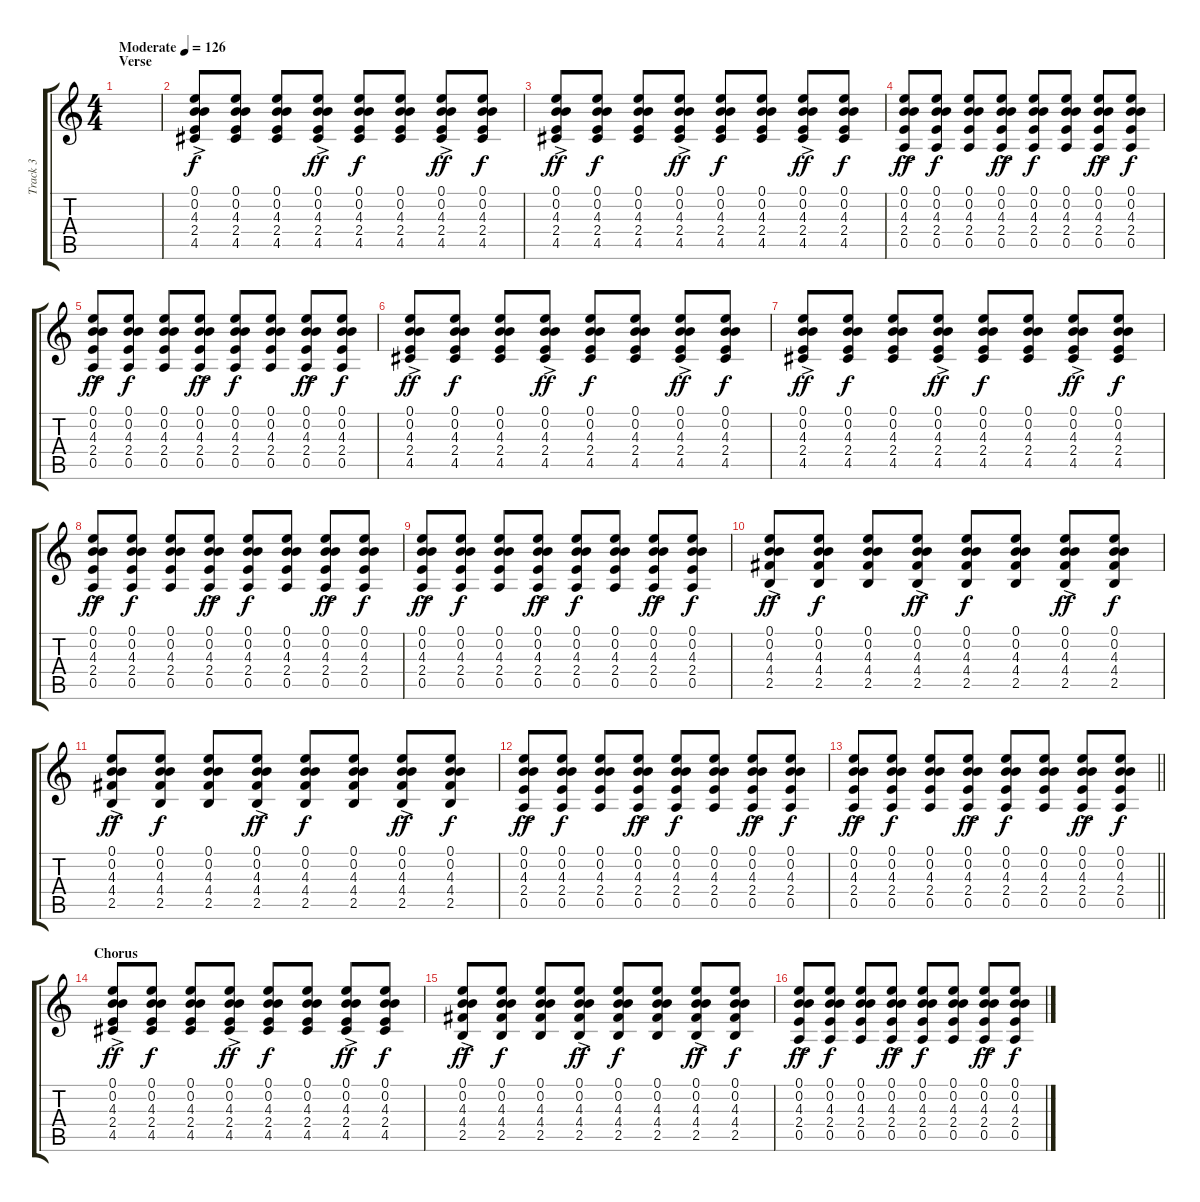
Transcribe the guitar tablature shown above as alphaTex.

\track ("Track 3" "Track 3") {instrument acousticguitarsteel}
\staff {score tabs}
\tuning (E4 B3 G3 D3 A2 E2) {hide}
\ts (4 4)
\section ("" "Verse")
\tempo (126 "Moderate")
\clef g2
\ks c
|
(0.1{ac} 0.2{ac} 4.3{ac} 2.4{ac} 4.5{ac}).8 (0.1 0.2 4.3 2.4 4.5).8{dy f} (0.1 0.2 4.3 2.4 4.5).8 (0.1{ac} 0.2{ac} 4.3{ac} 2.4{ac} 4.5{ac}).8{dy ff} (0.1 0.2 4.3 2.4 4.5).8{dy f} (0.1 0.2 4.3 2.4 4.5).8 (0.1{ac} 0.2{ac} 4.3{ac} 2.4{ac} 4.5{ac}).8{dy ff} (0.1 0.2 4.3 2.4 4.5).8{dy f} |
(0.1{ac} 0.2{ac} 4.3{ac} 2.4{ac} 4.5{ac}).8{dy ff} (0.1 0.2 4.3 2.4 4.5).8{dy f} (0.1 0.2 4.3 2.4 4.5).8 (0.1{ac} 0.2{ac} 4.3{ac} 2.4{ac} 4.5{ac}).8{dy ff} (0.1 0.2 4.3 2.4 4.5).8{dy f} (0.1 0.2 4.3 2.4 4.5).8 (0.1{ac} 0.2{ac} 4.3{ac} 2.4{ac} 4.5{ac}).8{dy ff} (0.1 0.2 4.3 2.4 4.5).8{dy f} |
(0.1{ac} 0.2{ac} 4.3{ac} 2.4{ac} 0.5{ac}).8{dy ff} (0.1 0.2 4.3 2.4 0.5).8{dy f} (0.1 0.2 4.3 2.4 0.5).8 (0.1{ac} 0.2{ac} 4.3{ac} 2.4{ac} 0.5{ac}).8{dy ff} (0.1 0.2 4.3 2.4 0.5).8{dy f} (0.1 0.2 4.3 2.4 0.5).8 (0.1{ac} 0.2{ac} 4.3{ac} 2.4{ac} 0.5{ac}).8{dy ff} (0.1 0.2 4.3 2.4 0.5).8{dy f} |
(0.1{ac} 0.2{ac} 4.3{ac} 2.4{ac} 0.5{ac}).8{dy ff} (0.1 0.2 4.3 2.4 0.5).8{dy f} (0.1 0.2 4.3 2.4 0.5).8 (0.1{ac} 0.2{ac} 4.3{ac} 2.4{ac} 0.5{ac}).8{dy ff} (0.1 0.2 4.3 2.4 0.5).8{dy f} (0.1 0.2 4.3 2.4 0.5).8 (0.1{ac} 0.2{ac} 4.3{ac} 2.4{ac} 0.5{ac}).8{dy ff} (0.1 0.2 4.3 2.4 0.5).8{dy f} |
(0.1{ac} 0.2{ac} 4.3{ac} 2.4{ac} 4.5{ac}).8{dy ff} (0.1 0.2 4.3 2.4 4.5).8{dy f} (0.1 0.2 4.3 2.4 4.5).8 (0.1{ac} 0.2{ac} 4.3{ac} 2.4{ac} 4.5{ac}).8{dy ff} (0.1 0.2 4.3 2.4 4.5).8{dy f} (0.1 0.2 4.3 2.4 4.5).8 (0.1{ac} 0.2{ac} 4.3{ac} 2.4{ac} 4.5{ac}).8{dy ff} (0.1 0.2 4.3 2.4 4.5).8{dy f} |
(0.1{ac} 0.2{ac} 4.3{ac} 2.4{ac} 4.5{ac}).8{dy ff} (0.1 0.2 4.3 2.4 4.5).8{dy f} (0.1 0.2 4.3 2.4 4.5).8 (0.1{ac} 0.2{ac} 4.3{ac} 2.4{ac} 4.5{ac}).8{dy ff} (0.1 0.2 4.3 2.4 4.5).8{dy f} (0.1 0.2 4.3 2.4 4.5).8 (0.1{ac} 0.2{ac} 4.3{ac} 2.4{ac} 4.5{ac}).8{dy ff} (0.1 0.2 4.3 2.4 4.5).8{dy f} |
(0.1{ac} 0.2{ac} 4.3{ac} 2.4{ac} 0.5{ac}).8{dy ff} (0.1 0.2 4.3 2.4 0.5).8{dy f} (0.1 0.2 4.3 2.4 0.5).8 (0.1{ac} 0.2{ac} 4.3{ac} 2.4{ac} 0.5{ac}).8{dy ff} (0.1 0.2 4.3 2.4 0.5).8{dy f} (0.1 0.2 4.3 2.4 0.5).8 (0.1{ac} 0.2{ac} 4.3{ac} 2.4{ac} 0.5{ac}).8{dy ff} (0.1 0.2 4.3 2.4 0.5).8{dy f} |
(0.1{ac} 0.2{ac} 4.3{ac} 2.4{ac} 0.5{ac}).8{dy ff} (0.1 0.2 4.3 2.4 0.5).8{dy f} (0.1 0.2 4.3 2.4 0.5).8 (0.1{ac} 0.2{ac} 4.3{ac} 2.4{ac} 0.5{ac}).8{dy ff} (0.1 0.2 4.3 2.4 0.5).8{dy f} (0.1 0.2 4.3 2.4 0.5).8 (0.1{ac} 0.2{ac} 4.3{ac} 2.4{ac} 0.5{ac}).8{dy ff} (0.1 0.2 4.3 2.4 0.5).8{dy f} |
(0.1{ac} 0.2{ac} 4.3{ac} 4.4{ac} 2.5{ac}).8{dy ff} (0.1 0.2 4.3 4.4 2.5).8{dy f} (0.1 0.2 4.3 4.4 2.5).8 (0.1{ac} 0.2{ac} 4.3{ac} 4.4{ac} 2.5{ac}).8{dy ff} (0.1 0.2 4.3 4.4 2.5).8{dy f} (0.1 0.2 4.3 4.4 2.5).8 (0.1{ac} 0.2{ac} 4.3{ac} 4.4{ac} 2.5{ac}).8{dy ff} (0.1 0.2 4.3 4.4 2.5).8{dy f} |
(0.1{ac} 0.2{ac} 4.3{ac} 4.4{ac} 2.5{ac}).8{dy ff} (0.1 0.2 4.3 4.4 2.5).8{dy f} (0.1 0.2 4.3 4.4 2.5).8 (0.1{ac} 0.2{ac} 4.3{ac} 4.4{ac} 2.5{ac}).8{dy ff} (0.1 0.2 4.3 4.4 2.5).8{dy f} (0.1 0.2 4.3 4.4 2.5).8 (0.1{ac} 0.2{ac} 4.3{ac} 4.4{ac} 2.5{ac}).8{dy ff} (0.1 0.2 4.3 4.4 2.5).8{dy f} |
(0.1{ac} 0.2{ac} 4.3{ac} 2.4{ac} 0.5{ac}).8{dy ff} (0.1 0.2 4.3 2.4 0.5).8{dy f} (0.1 0.2 4.3 2.4 0.5).8 (0.1{ac} 0.2{ac} 4.3{ac} 2.4{ac} 0.5{ac}).8{dy ff} (0.1 0.2 4.3 2.4 0.5).8{dy f} (0.1 0.2 4.3 2.4 0.5).8 (0.1{ac} 0.2{ac} 4.3{ac} 2.4{ac} 0.5{ac}).8{dy ff} (0.1 0.2 4.3 2.4 0.5).8{dy f} |
\barLineRight lightlight
(0.1{ac} 0.2{ac} 4.3{ac} 2.4{ac} 0.5{ac}).8{dy ff} (0.1 0.2 4.3 2.4 0.5).8{dy f} (0.1 0.2 4.3 2.4 0.5).8 (0.1{ac} 0.2{ac} 4.3{ac} 2.4{ac} 0.5{ac}).8{dy ff} (0.1 0.2 4.3 2.4 0.5).8{dy f} (0.1 0.2 4.3 2.4 0.5).8 (0.1{ac} 0.2{ac} 4.3{ac} 2.4{ac} 0.5{ac}).8{dy ff} (0.1 0.2 4.3 2.4 0.5).8{dy f} |
\section ("" "Chorus")
(0.1{ac} 0.2{ac} 4.3{ac} 2.4{ac} 4.5{ac}).8{dy ff} (0.1 0.2 4.3 2.4 4.5).8{dy f} (0.1 0.2 4.3 2.4 4.5).8 (0.1{ac} 0.2{ac} 4.3{ac} 2.4{ac} 4.5{ac}).8{dy ff} (0.1 0.2 4.3 2.4 4.5).8{dy f} (0.1 0.2 4.3 2.4 4.5).8 (0.1{ac} 0.2{ac} 4.3{ac} 2.4{ac} 4.5{ac}).8{dy ff} (0.1 0.2 4.3 2.4 4.5).8{dy f} |
(0.1{ac} 0.2{ac} 4.3{ac} 4.4{ac} 2.5{ac}).8{dy ff} (0.1 0.2 4.3 4.4 2.5).8{dy f} (0.1 0.2 4.3 4.4 2.5).8 (0.1{ac} 0.2{ac} 4.3{ac} 4.4{ac} 2.5{ac}).8{dy ff} (0.1 0.2 4.3 4.4 2.5).8{dy f} (0.1 0.2 4.3 4.4 2.5).8 (0.1{ac} 0.2{ac} 4.3{ac} 4.4{ac} 2.5{ac}).8{dy ff} (0.1 0.2 4.3 4.4 2.5).8{dy f} |
(0.1{ac} 0.2{ac} 4.3{ac} 2.4{ac} 0.5{ac}).8{dy ff} (0.1 0.2 4.3 2.4 0.5).8{dy f} (0.1 0.2 4.3 2.4 0.5).8 (0.1{ac} 0.2{ac} 4.3{ac} 2.4{ac} 0.5{ac}).8{dy ff} (0.1 0.2 4.3 2.4 0.5).8{dy f} (0.1 0.2 4.3 2.4 0.5).8 (0.1{ac} 0.2{ac} 4.3{ac} 2.4{ac} 0.5{ac}).8{dy ff} (0.1 0.2 4.3 2.4 0.5).8{dy f}
